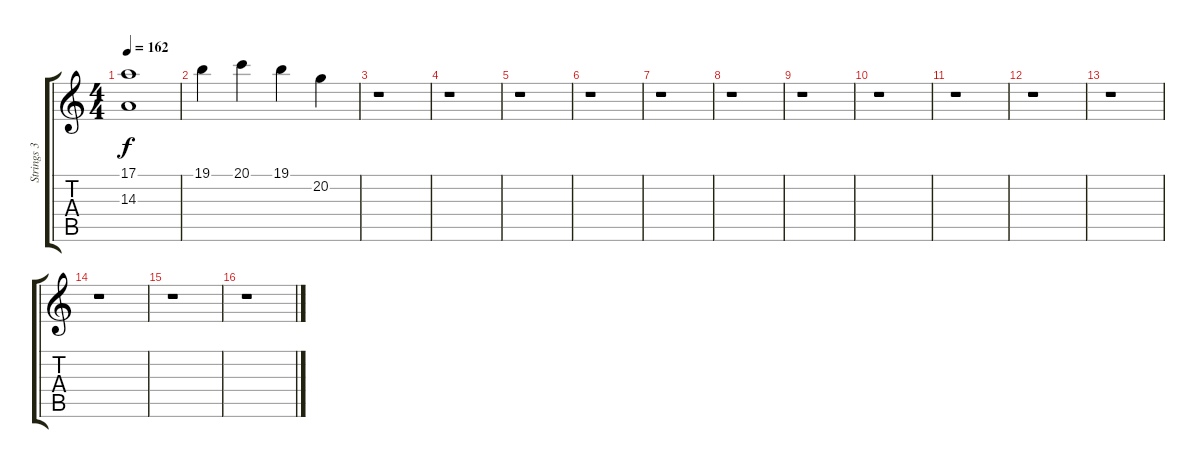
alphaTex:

\track ("Strings 3" "Strings 3") {instrument stringensemble1}
\staff {score tabs}
\tuning (E4 B3 G3 D3 A2 E2) {hide}
\ts (4 4)
\tempo 162
\clef g2
\ks c
(17.1 14.3).1{dy f} |
19.1.4 20.1.4 19.1.4 20.2.4 |
\section ("" "")
r.1 |
r.1 |
r.1 |
r.1 |
r.1 |
r.1 |
r.1 |
r.1 |
\section ("" "")
r.1 |
r.1 |
r.1 |
r.1 |
r.1 |
r.1
